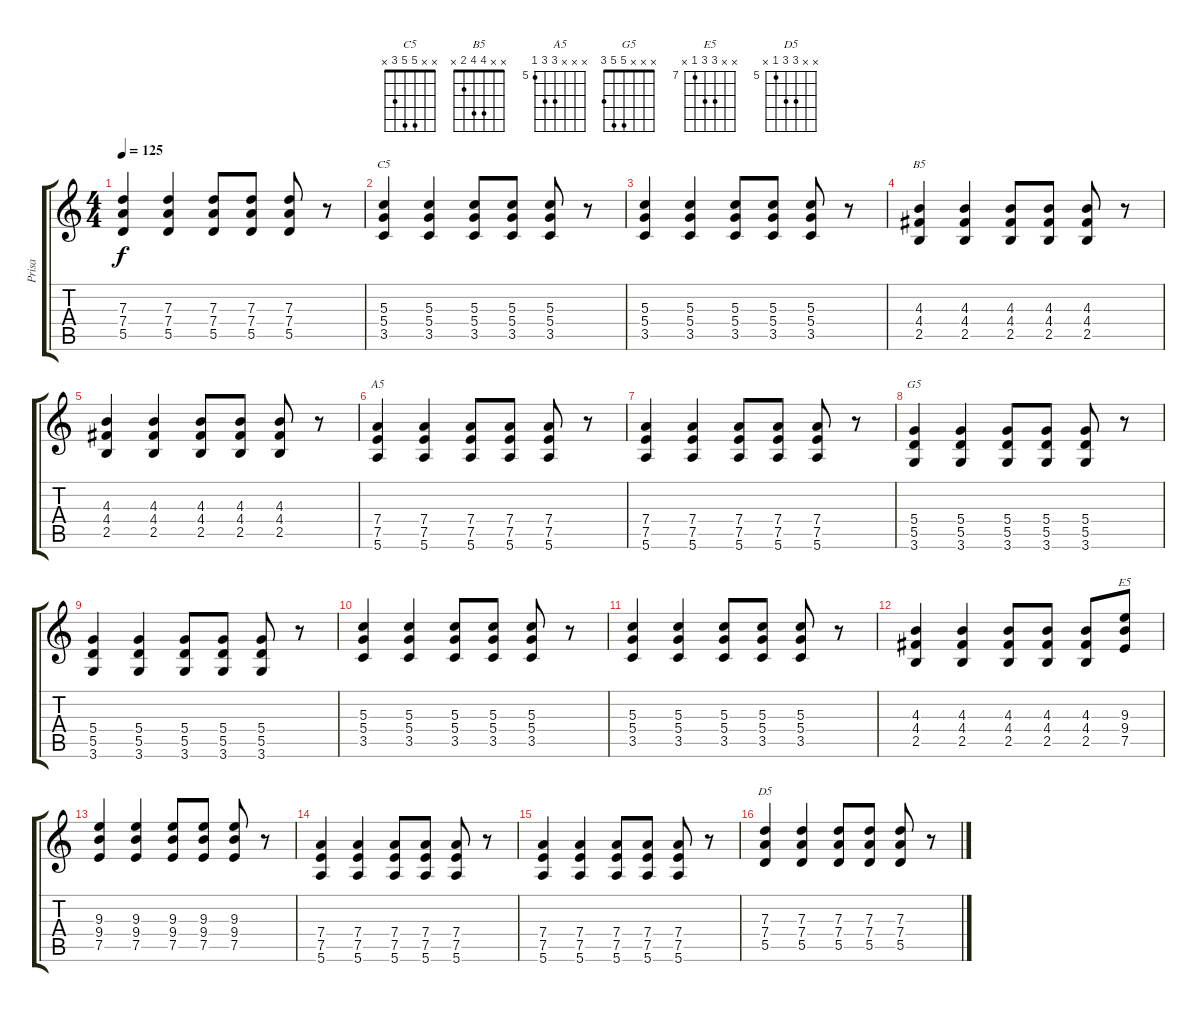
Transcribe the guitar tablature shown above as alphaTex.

\track ("Prisa" "Prisa") {instrument distortionguitar}
\staff {score tabs}
\tuning (E4 B3 G3 D3 A2 E2) {hide}
\chord ("C5" x x 5 5 3 x)
\chord ("B5" x x 4 4 2 x)
\chord ("A5" x x x 7 7 5) {firstfret 5}
\chord ("G5" x x x 5 5 3)
\chord ("E5" x x 9 9 7 x) {firstfret 7}
\chord ("D5" x x 7 7 5 x) {firstfret 5}
\ts (4 4)
\tempo 125
\clef g2
\ks c
(7.3 7.4 5.5).4{dy f} (7.3 7.4 5.5).4 (7.3 7.4 5.5).8 (7.3 7.4 5.5).8 (7.3 7.4 5.5).8 r.8 |
(5.3 5.4 3.5).4{ch "C5"} (5.3 5.4 3.5).4 (5.3 5.4 3.5).8 (5.3 5.4 3.5).8 (5.3 5.4 3.5).8 r.8 |
(5.3 5.4 3.5).4 (5.3 5.4 3.5).4 (5.3 5.4 3.5).8 (5.3 5.4 3.5).8 (5.3 5.4 3.5).8 r.8 |
(4.3 4.4 2.5).4{ch "B5"} (4.3 4.4 2.5).4 (4.3 4.4 2.5).8 (4.3 4.4 2.5).8 (4.3 4.4 2.5).8 r.8 |
(4.3 4.4 2.5).4 (4.3 4.4 2.5).4 (4.3 4.4 2.5).8 (4.3 4.4 2.5).8 (4.3 4.4 2.5).8 r.8 |
(7.4 7.5 5.6).4{ch "A5"} (7.4 7.5 5.6).4 (7.4 7.5 5.6).8 (7.4 7.5 5.6).8 (7.4 7.5 5.6).8 r.8 |
(7.4 7.5 5.6).4 (7.4 7.5 5.6).4 (7.4 7.5 5.6).8 (7.4 7.5 5.6).8 (7.4 7.5 5.6).8 r.8 |
(5.4 5.5 3.6).4{ch "G5"} (5.4 5.5 3.6).4 (5.4 5.5 3.6).8 (5.4 5.5 3.6).8 (5.4 5.5 3.6).8 r.8 |
(5.4 5.5 3.6).4 (5.4 5.5 3.6).4 (5.4 5.5 3.6).8 (5.4 5.5 3.6).8 (5.4 5.5 3.6).8 r.8 |
(5.3 5.4 3.5).4 (5.3 5.4 3.5).4 (5.3 5.4 3.5).8 (5.3 5.4 3.5).8 (5.3 5.4 3.5).8 r.8 |
(5.3 5.4 3.5).4 (5.3 5.4 3.5).4 (5.3 5.4 3.5).8 (5.3 5.4 3.5).8 (5.3 5.4 3.5).8 r.8 |
(4.3 4.4 2.5).4 (4.3 4.4 2.5).4 (4.3 4.4 2.5).8 (4.3 4.4 2.5).8 (4.3 4.4 2.5).8 (9.3 9.4 7.5).8{ch "E5"} |
(9.3 9.4 7.5).4 (9.3 9.4 7.5).4 (9.3 9.4 7.5).8 (9.3 9.4 7.5).8 (9.3 9.4 7.5).8 r.8 |
(7.4 7.5 5.6).4 (7.4 7.5 5.6).4 (7.4 7.5 5.6).8 (7.4 7.5 5.6).8 (7.4 7.5 5.6).8 r.8 |
(7.4 7.5 5.6).4 (7.4 7.5 5.6).4 (7.4 7.5 5.6).8 (7.4 7.5 5.6).8 (7.4 7.5 5.6).8 r.8 |
(7.3 7.4 5.5).4{ch "D5"} (7.3 7.4 5.5).4 (7.3 7.4 5.5).8 (7.3 7.4 5.5).8 (7.3 7.4 5.5).8 r.8
